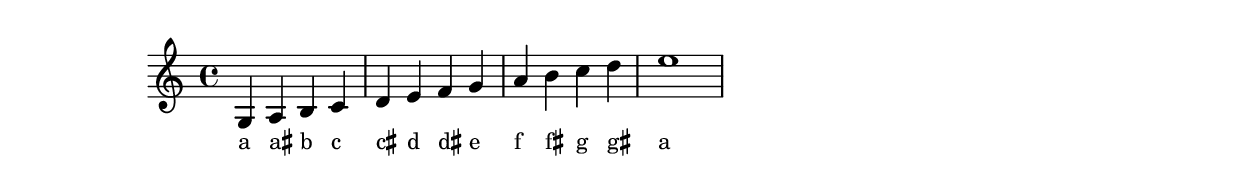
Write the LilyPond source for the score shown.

%% DO NOT EDIT this file manually; it is automatically
%% generated from LSR http://lsr.dsi.unimi.it
%% Make any changes in LSR itself, or in Documentation/snippets/new/ ,
%% and then run scripts/auxiliar/makelsr.py
%%
%% This file is in the public domain.
\version "2.14.2"

\header {
  lsrtags = "pitches"

  texidoc = "
@code{staffLineLayoutFunction} is used to change the position of notes.
This snippet shows setting its value to @code{ly:pitch-semitones} in
order to produce a chromatic scale with the distance between each space
and line of the stave equal to one semitone.

"
  doctitle = "Changing the interval of lines on the stave"
} % begin verbatim


scale = \relative c' {
  a4 ais b c
  cis4 d dis e
  f4 fis g gis
  a1
}

\new Staff \with {
  \remove "Accidental_engraver"
  staffLineLayoutFunction = #ly:pitch-semitones
}
{
  <<
    \scale
    \context NoteNames {
      \set printOctaveNames = ##f
      \scale
    }
  >>
}
